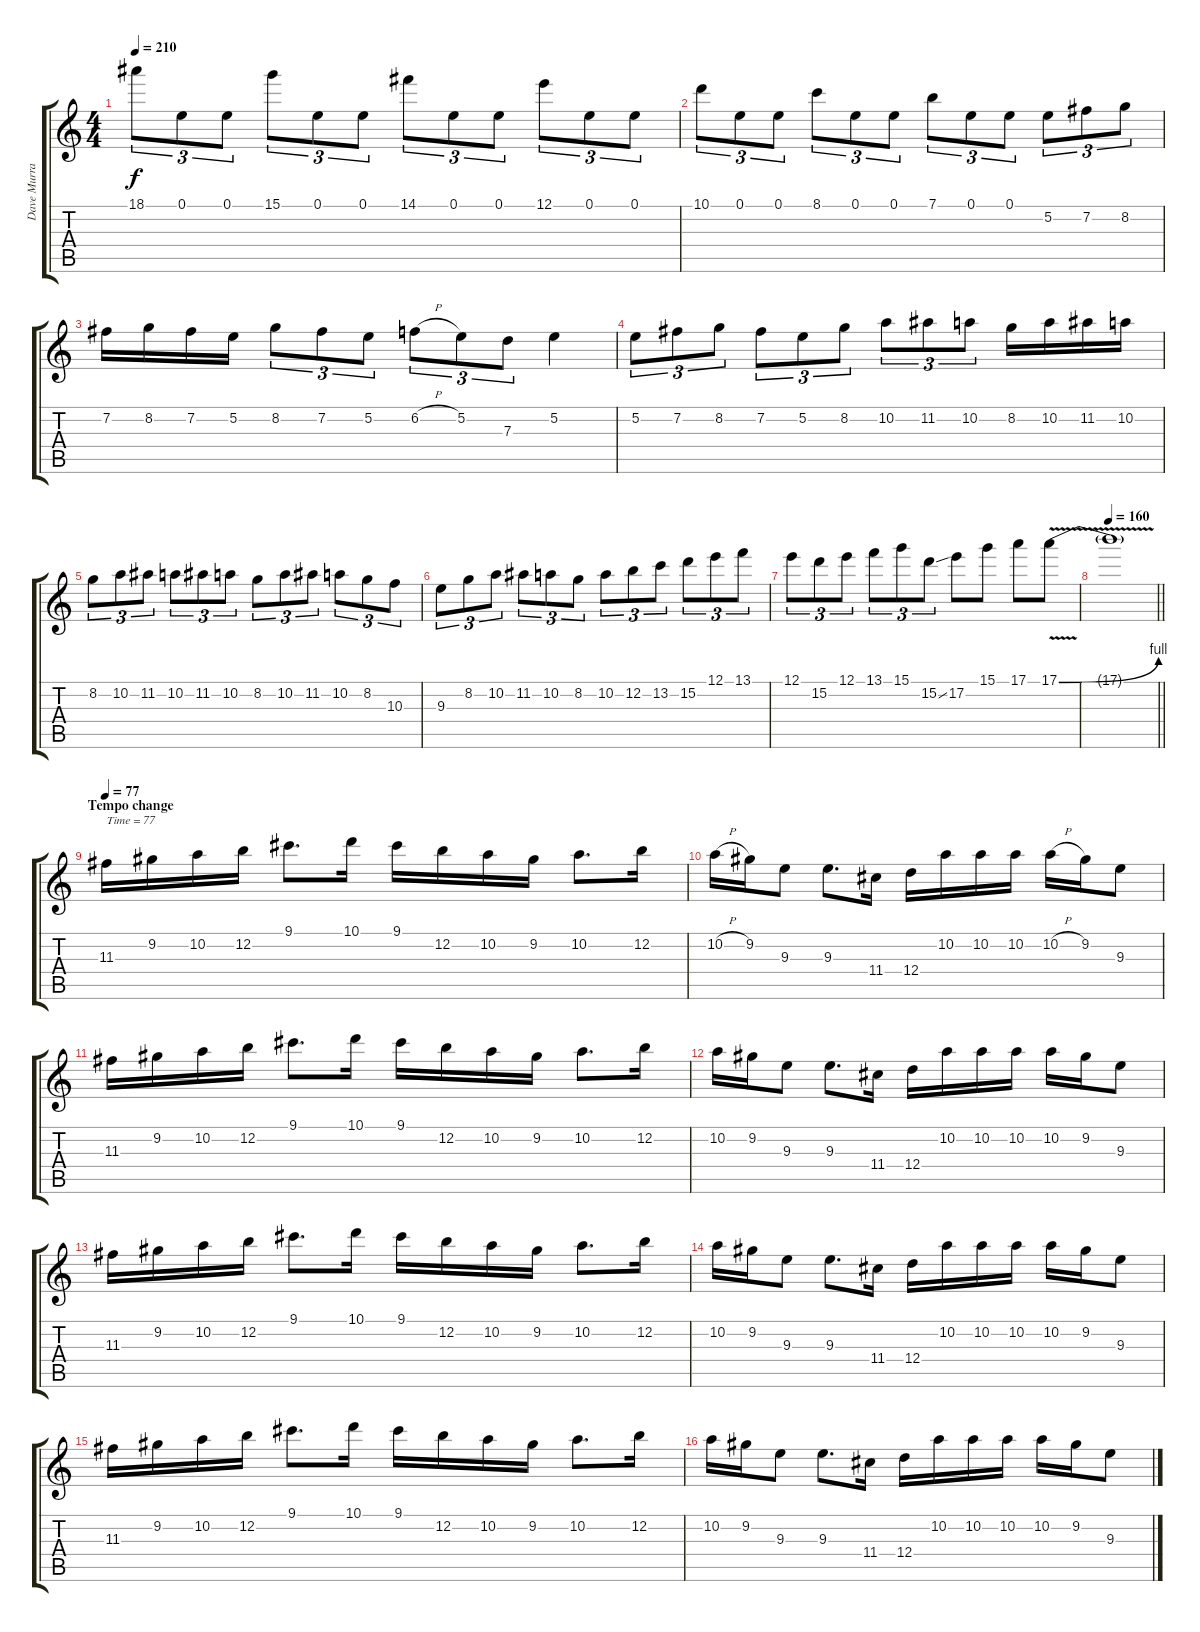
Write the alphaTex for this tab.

\track ("Dave Murray" "Dave Murra") {instrument overdrivenguitar}
\staff {score tabs}
\tuning (E4 B3 G3 D3 A2 E2) {hide}
\ts (4 4)
\tempo 210
\clef g2
\ks c
18.1.8{tu (3 2) dy f} 0.1.8{tu (3 2)} 0.1.8{tu (3 2)} 15.1.8{tu (3 2)} 0.1.8{tu (3 2)} 0.1.8{tu (3 2)} 14.1.8{tu (3 2)} 0.1.8{tu (3 2)} 0.1.8{tu (3 2)} 12.1.8{tu (3 2)} 0.1.8{tu (3 2)} 0.1.8{tu (3 2)} |
10.1.8{tu (3 2)} 0.1.8{tu (3 2)} 0.1.8{tu (3 2)} 8.1.8{tu (3 2)} 0.1.8{tu (3 2)} 0.1.8{tu (3 2)} 7.1.8{tu (3 2)} 0.1.8{tu (3 2)} 0.1.8{tu (3 2)} 5.2.8{tu (3 2)} 7.2.8{tu (3 2)} 8.2.8{tu (3 2)} |
7.2.16 8.2.16 7.2.16 5.2.16 8.2.8{tu (3 2)} 7.2.8{tu (3 2)} 5.2.8{tu (3 2)} 6.2{h}.8{tu (3 2)} 5.2.8{tu (3 2)} 7.3.8{tu (3 2)} 5.2.4 |
5.2.8{tu (3 2)} 7.2.8{tu (3 2)} 8.2.8{tu (3 2)} 7.2.8{tu (3 2)} 5.2.8{tu (3 2)} 8.2.8{tu (3 2)} 10.2.8{tu (3 2)} 11.2.8{tu (3 2)} 10.2.8{tu (3 2)} 8.2.16 10.2.16 11.2.16 10.2.16 |
8.2.8{tu (3 2)} 10.2.8{tu (3 2)} 11.2.8{tu (3 2)} 10.2.8{tu (3 2)} 11.2.8{tu (3 2)} 10.2.8{tu (3 2)} 8.2.8{tu (3 2)} 10.2.8{tu (3 2)} 11.2.8{tu (3 2)} 10.2.8{tu (3 2)} 8.2.8{tu (3 2)} 10.3.8{tu (3 2)} |
9.3.8{tu (3 2)} 8.2.8{tu (3 2)} 10.2.8{tu (3 2)} 11.2.8{tu (3 2)} 10.2.8{tu (3 2)} 8.2.8{tu (3 2)} 10.2.8{tu (3 2)} 12.2.8{tu (3 2)} 13.2.8{tu (3 2)} 15.2.8{tu (3 2)} 12.1.8{tu (3 2)} 13.1.8{tu (3 2)} |
12.1.8{tu (3 2)} 15.2.8{tu (3 2)} 12.1.8{tu (3 2)} 13.1.8{tu (3 2)} 15.1.8{tu (3 2)} 15.2{ss}.8{tu (3 2)} 17.2.8 15.1.8 17.1.8 17.1{be (bend 0 0 60 4) v}.8 |
\tempo 160
\barLineRight lightlight
17.1{t}.1 |
\section ("" "Tempo change")
\tempo 77
11.3.16{txt "Time = 77"} 9.2.16 10.2.16 12.2.16 9.1.8{d} 10.1.16 9.1.16 12.2.16 10.2.16 9.2.16 10.2.8{d} 12.2.16 |
10.2{h}.16 9.2.16 9.3.8 9.3.8{d} 11.4.16 12.4.16 10.2.16 10.2.16 10.2.16 10.2{h}.16 9.2.16 9.3.8 |
11.3.16 9.2.16 10.2.16 12.2.16 9.1.8{d} 10.1.16 9.1.16 12.2.16 10.2.16 9.2.16 10.2.8{d} 12.2.16 |
10.2.16 9.2.16 9.3.8 9.3.8{d} 11.4.16 12.4.16 10.2.16 10.2.16 10.2.16 10.2.16 9.2.16 9.3.8 |
11.3.16 9.2.16 10.2.16 12.2.16 9.1.8{d} 10.1.16 9.1.16 12.2.16 10.2.16 9.2.16 10.2.8{d} 12.2.16 |
10.2.16 9.2.16 9.3.8 9.3.8{d} 11.4.16 12.4.16 10.2.16 10.2.16 10.2.16 10.2.16 9.2.16 9.3.8 |
11.3.16 9.2.16 10.2.16 12.2.16 9.1.8{d} 10.1.16 9.1.16 12.2.16 10.2.16 9.2.16 10.2.8{d} 12.2.16 |
10.2.16 9.2.16 9.3.8 9.3.8{d} 11.4.16 12.4.16 10.2.16 10.2.16 10.2.16 10.2.16 9.2.16 9.3.8
